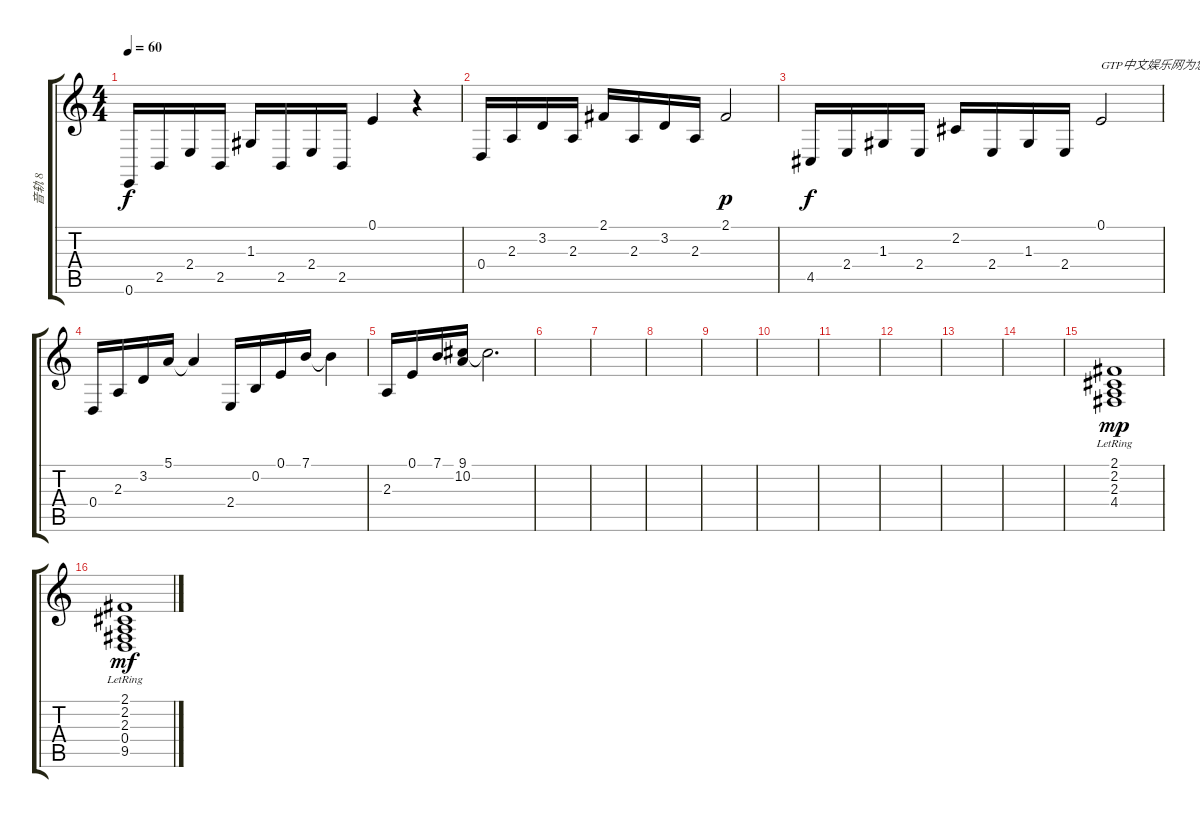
\track ("音轨 8" "音轨 8") {instrument acousticgrandpiano}
\staff {score tabs}
\tuning (E4 B3 G3 D3 A2 E2) {hide}
\ts (4 4)
\tempo 60
\clef g2
\ks c
0.6.16{dy f} 2.5.16 2.4.16 2.5.16 1.3.16 2.5.16 2.4.16 2.5.16 0.1.4 r.4 |
0.4.16 2.3.16 3.2.16 2.3.16 2.1.16 2.3.16 3.2.16 2.3.16 2.1.2{dy p} |
4.5.16{dy f} 2.4.16 1.3.16 2.4.16 2.2.16 2.4.16 1.3.16 2.4.16 0.1.2{txt "GTP中文娱乐网为您提供优秀的谱子"} |
0.4.16 2.3.16 3.2.16 5.1.16 5.1{t}.4 2.4.16 0.2.16 0.1.16 7.1.16 7.1{t}.4 |
2.3.16 0.1.16 7.1.16 (9.1 10.2).16 9.1{t}.2{d} |
|
|
|
|
|
|
|
|
|
(2.1 2.2 2.3 4.4{lr}).1{dy mp instrument acousticguitarnylon} |
(2.1 2.2 2.3 0.4 9.5{lr}).1{dy mf}
